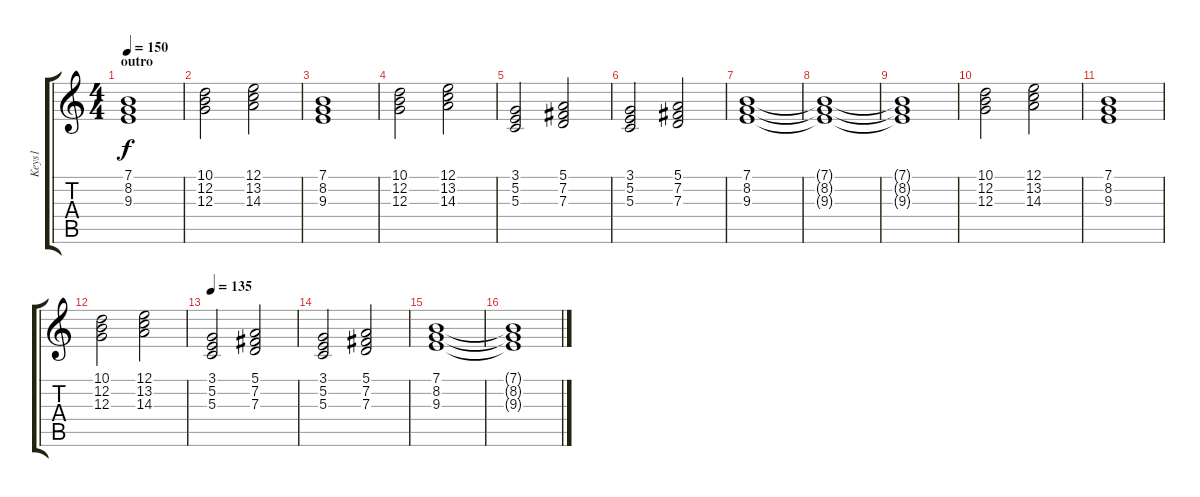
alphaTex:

\track ("Keys1" "Keys1") {instrument synthstrings1}
\staff {score tabs}
\tuning (E4 B3 G3 D3 A2 E2) {hide}
\ts (4 4)
\section ("" "outro")
\tempo 150
\clef g2
\ks c
(7.1{t} 8.2{t} 9.3{t}).1{dy f} |
(10.1 12.2 12.3).2 (12.1 13.2 14.3).2 |
(7.1 8.2 9.3).1 |
(10.1 12.2 12.3).2 (12.1 13.2 14.3).2 |
(3.1 5.2 5.3).2 (5.1 7.2 7.3).2 |
(3.1 5.2 5.3).2 (5.1 7.2 7.3).2 |
(7.1 8.2 9.3).1 |
(7.1{t} 8.2{t} 9.3{t}).1 |
(7.1{t} 8.2{t} 9.3{t}).1 |
(10.1 12.2 12.3).2 (12.1 13.2 14.3).2 |
(7.1 8.2 9.3).1 |
(10.1 12.2 12.3).2 (12.1 13.2 14.3).2 |
\tempo 135
(3.1 5.2 5.3).2 (5.1 7.2 7.3).2 |
(3.1 5.2 5.3).2 (5.1 7.2 7.3).2 |
(7.1 8.2 9.3).1 |
(7.1{t} 8.2{t} 9.3{t}).1
